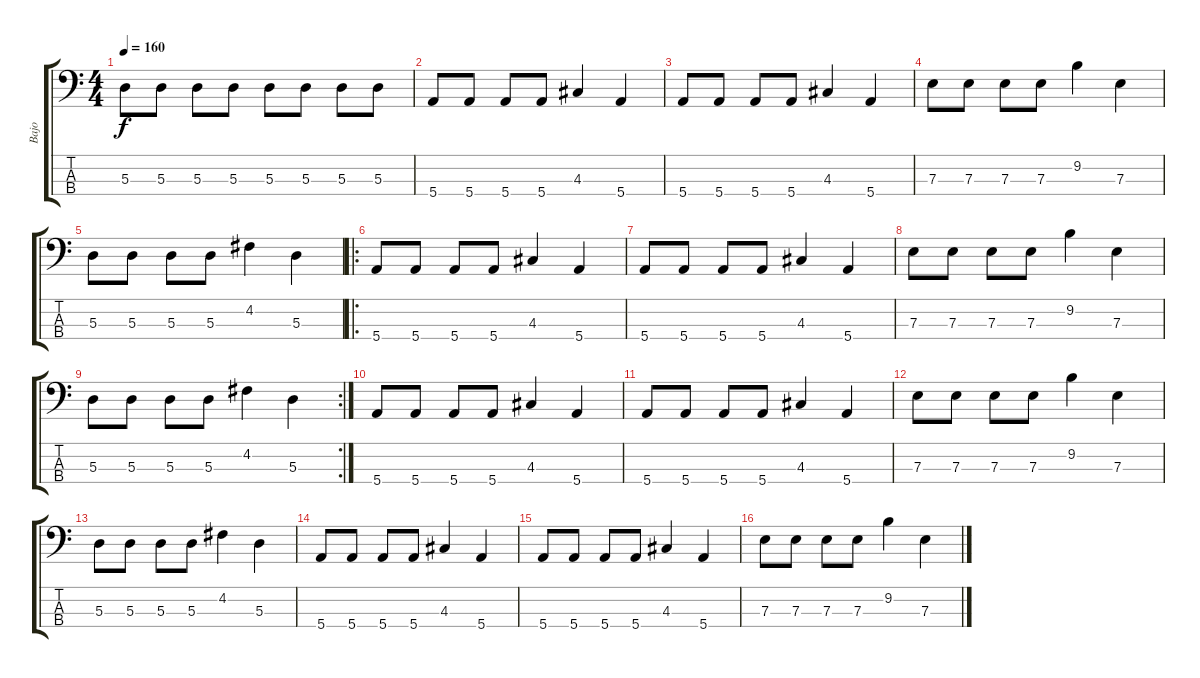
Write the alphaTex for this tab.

\track ("Bajo" "Bajo") {instrument electricbassfinger}
\staff {score tabs}
\tuning (G2 D2 A1 E1) {hide}
\ts (4 4)
\tempo 160
\clef f4
\ks c
5.3.8{dy f} 5.3.8 5.3.8 5.3.8 5.3.8 5.3.8 5.3.8 5.3.8 |
5.4.8 5.4.8 5.4.8 5.4.8 4.3.4 5.4.4 |
5.4.8 5.4.8 5.4.8 5.4.8 4.3.4 5.4.4 |
7.3.8 7.3.8 7.3.8 7.3.8 9.2.4 7.3.4 |
5.3.8 5.3.8 5.3.8 5.3.8 4.2.4 5.3.4 |
\ro
5.4.8 5.4.8 5.4.8 5.4.8 4.3.4 5.4.4 |
5.4.8 5.4.8 5.4.8 5.4.8 4.3.4 5.4.4 |
7.3.8 7.3.8 7.3.8 7.3.8 9.2.4 7.3.4 |
\rc 2
5.3.8 5.3.8 5.3.8 5.3.8 4.2.4 5.3.4 |
5.4.8 5.4.8 5.4.8 5.4.8 4.3.4 5.4.4 |
5.4.8 5.4.8 5.4.8 5.4.8 4.3.4 5.4.4 |
7.3.8 7.3.8 7.3.8 7.3.8 9.2.4 7.3.4 |
5.3.8 5.3.8 5.3.8 5.3.8 4.2.4 5.3.4 |
5.4.8 5.4.8 5.4.8 5.4.8 4.3.4 5.4.4 |
5.4.8 5.4.8 5.4.8 5.4.8 4.3.4 5.4.4 |
7.3.8 7.3.8 7.3.8 7.3.8 9.2.4 7.3.4
